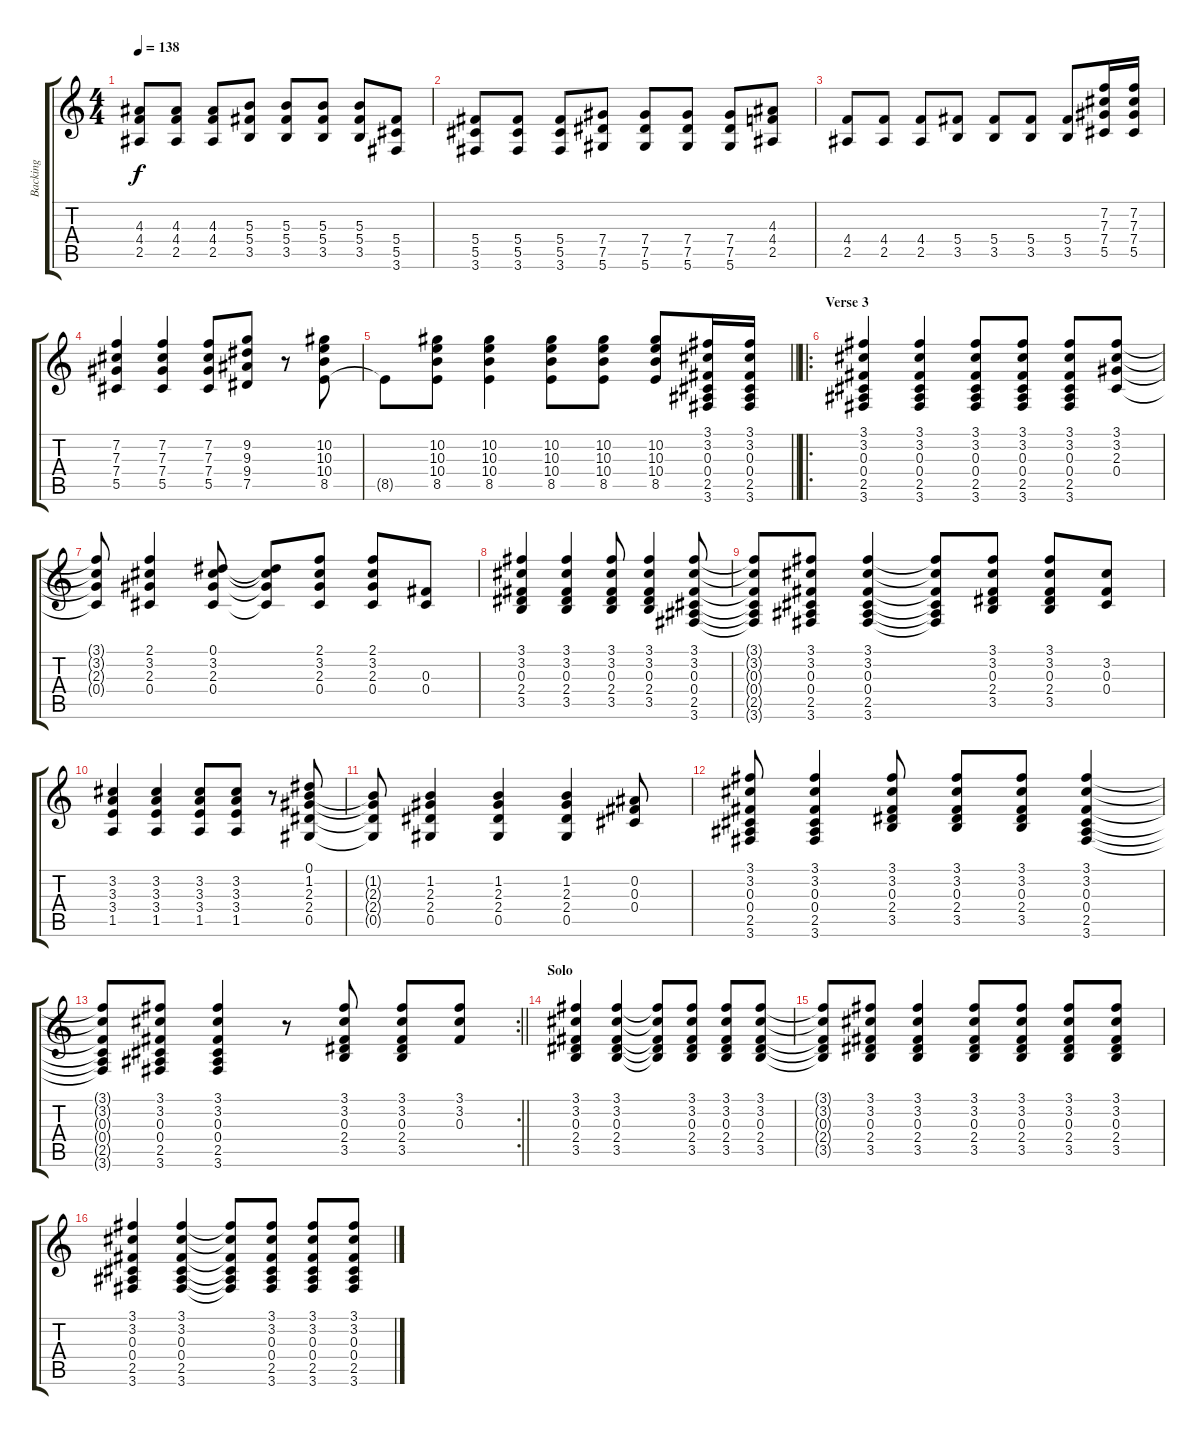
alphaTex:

\track ("Backing" "Backing") {instrument acousticguitarsteel}
\staff {score tabs}
\tuning (Eb4 Bb3 Gb3 Db3 Ab2 Eb2) {hide}
\ts (4 4)
\tempo 138
\clef g2
\ks c
(4.3 4.4 2.5).8{dy f} (4.3 4.4 2.5).8 (4.3 4.4 2.5).8 (5.3 5.4 3.5).8 (5.3 5.4 3.5).8 (5.3 5.4 3.5).8 (5.3 5.4 3.5).8 (5.4 5.5 3.6).8 |
(5.4 5.5 3.6).8 (5.4 5.5 3.6).8 (5.4 5.5 3.6).8 (7.4 7.5 5.6).8 (7.4 7.5 5.6).8 (7.4 7.5 5.6).8 (7.4 7.5 5.6).8 (4.3 4.4 2.5).8 |
(4.4 2.5).8 (4.4 2.5).8 (4.4 2.5).8 (5.4 3.5).8 (5.4 3.5).8 (5.4 3.5).8 (5.4 3.5).8 (7.2 7.3 7.4 5.5).16 (7.2 7.3 7.4 5.5).16 |
(7.2 7.3 7.4 5.5).4 (7.2 7.3 7.4 5.5).4 (7.2 7.3 7.4 5.5).8 (9.2 9.3 9.4 7.5).8 r.8 (10.2 10.3 10.4 8.5).8 |
\barLineRight lightlight
8.5{t}.8 (10.2 10.3 10.4 8.5).8 (10.2 10.3 10.4 8.5).4 (10.2 10.3 10.4 8.5).8 (10.2 10.3 10.4 8.5).8 (10.2 10.3 10.4 8.5).8 (3.1 3.2 0.3 0.4 2.5 3.6).16 (3.1 3.2 0.3 0.4 2.5 3.6).16 |
\ro
\section ("" "Verse 3")
(3.1 3.2 0.3 0.4 2.5 3.6).4 (3.1 3.2 0.3 0.4 2.5 3.6).4 (3.1 3.2 0.3 0.4 2.5 3.6).8 (3.1 3.2 0.3 0.4 2.5 3.6).8 (3.1 3.2 0.3 0.4 2.5 3.6).8 (3.1 3.2 2.3 0.4).8 |
(3.1{t} 3.2{t} 2.3{t} 0.4{t}).8 (2.1 3.2 2.3 0.4).4 (0.1 3.2 2.3 0.4).8 (0.1{t} 3.2{t} 2.3{t} 0.4{t}).8 (2.1 3.2 2.3 0.4).8 (2.1 3.2 2.3 0.4).8 (0.3 0.4).8 |
(3.1 3.2 0.3 2.4 3.5).4 (3.1 3.2 0.3 2.4 3.5).4 (3.1 3.2 0.3 2.4 3.5).8 (3.1 3.2 0.3 2.4 3.5).4 (3.1 3.2 0.3 0.4 2.5 3.6).8 |
(3.1{t} 3.2{t} 0.3{t} 0.4{t} 2.5{t} 3.6{t}).8 (3.1 3.2 0.3 0.4 2.5 3.6).8 (3.1 3.2 0.3 0.4 2.5 3.6).4 (3.1{t} 3.2{t} 0.3{t} 0.4{t} 2.5{t} 3.6{t}).8 (3.1 3.2 0.3 2.4 3.5).8 (3.1 3.2 0.3 2.4 3.5).8 (3.2 0.3 0.4).8 |
(3.2 3.3 3.4 1.5).4 (3.2 3.3 3.4 1.5).4 (3.2 3.3 3.4 1.5).8 (3.2 3.3 3.4 1.5).8 r.8 (0.1 1.2 2.3 2.4 0.5).8 |
(1.2{t} 2.3{t} 2.4{t} 0.5{t}).8 (1.2 2.3 2.4 0.5).4 (1.2 2.3 2.4 0.5).4 (1.2 2.3 2.4 0.5).4 (0.2 0.3 0.4).8 |
(3.1 3.2 0.3 0.4 2.5 3.6).8 (3.1 3.2 0.3 0.4 2.5 3.6).4 (3.1 3.2 0.3 2.4 3.5).8 (3.1 3.2 0.3 2.4 3.5).8 (3.1 3.2 0.3 2.4 3.5).8 (3.1 3.2 0.3 0.4 2.5 3.6).4 |
\rc 2
\barLineRight lightlight
(3.1{t} 3.2{t} 0.3{t} 0.4{t} 2.5{t} 3.6{t}).8 (3.1 3.2 0.3 0.4 2.5 3.6).8 (3.1 3.2 0.3 0.4 2.5 3.6).4 r.8 (3.1 3.2 0.3 2.4 3.5).8 (3.1 3.2 0.3 2.4 3.5).8 (3.1 3.2 0.3).8 |
\section ("" "Solo")
(3.1 3.2 0.3 2.4 3.5).4 (3.1 3.2 0.3 2.4 3.5).4 (3.1{t} 3.2{t} 0.3{t} 2.4{t} 3.5{t}).8 (3.1 3.2 0.3 2.4 3.5).8 (3.1 3.2 0.3 2.4 3.5).8 (3.1 3.2 0.3 2.4 3.5).8 |
(3.1{t} 3.2{t} 0.3{t} 2.4{t} 3.5{t}).8 (3.1 3.2 0.3 2.4 3.5).8 (3.1 3.2 0.3 2.4 3.5).4 (3.1 3.2 0.3 2.4 3.5).8 (3.1 3.2 0.3 2.4 3.5).8 (3.1 3.2 0.3 2.4 3.5).8 (3.1 3.2 0.3 2.4 3.5).8 |
(3.1 3.2 0.3 0.4 2.5 3.6).4 (3.1 3.2 0.3 0.4 2.5 3.6).4 (3.1{t} 3.2{t} 0.3{t} 0.4{t} 2.5{t} 3.6{t}).8 (3.1 3.2 0.3 0.4 2.5 3.6).8 (3.1 3.2 0.3 0.4 2.5 3.6).8 (3.1 3.2 0.3 0.4 2.5 3.6).8
